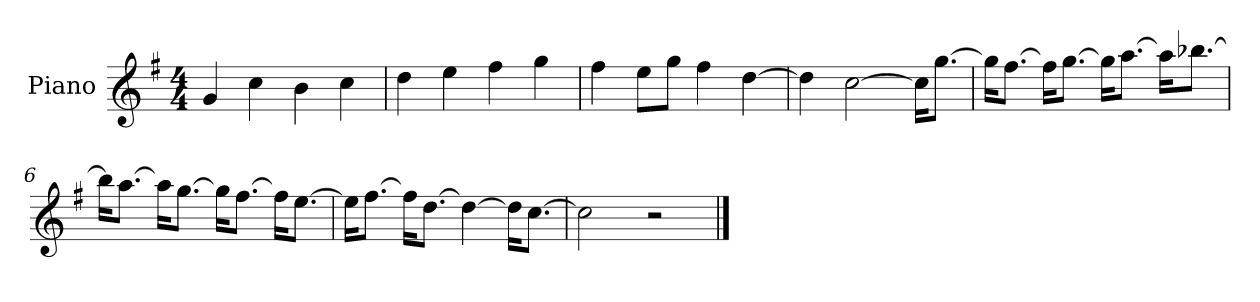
**kern
*part1
*staff1
*I"Piano
*I'P-no
*clefG2
*k[f#]
*M4/4
*MM90
=1
4g/
4cc\
4b\
4cc\
=2
4dd\
4ee\
4ff#\
4gg\
=3
4ff#\
8ee\L
8gg\J
4ff#\
[4dd\
=4
4dd\]
[2cc\
16cc\KL]
[8.gg\J
=5
16gg\KL]
[8.ff#\J
16ff#\KL]
[8.gg\J
16gg\KL]
[8.aa\J
16aa\KL]
[8.bb-X\J
!!LO:LB:g=z
=6
16bb-\KL]
[8.aa\J
16aa\KL]
[8.gg\J
16gg\KL]
[8.ff#\J
16ff#\KL]
[8.ee\J
=7
16ee\KL]
[8.ff#\J
16ff#\KL]
[8.dd\J
4dd\_
16dd\KL]
[8.cc\J
=8
2cc\]
2r
==
*-
